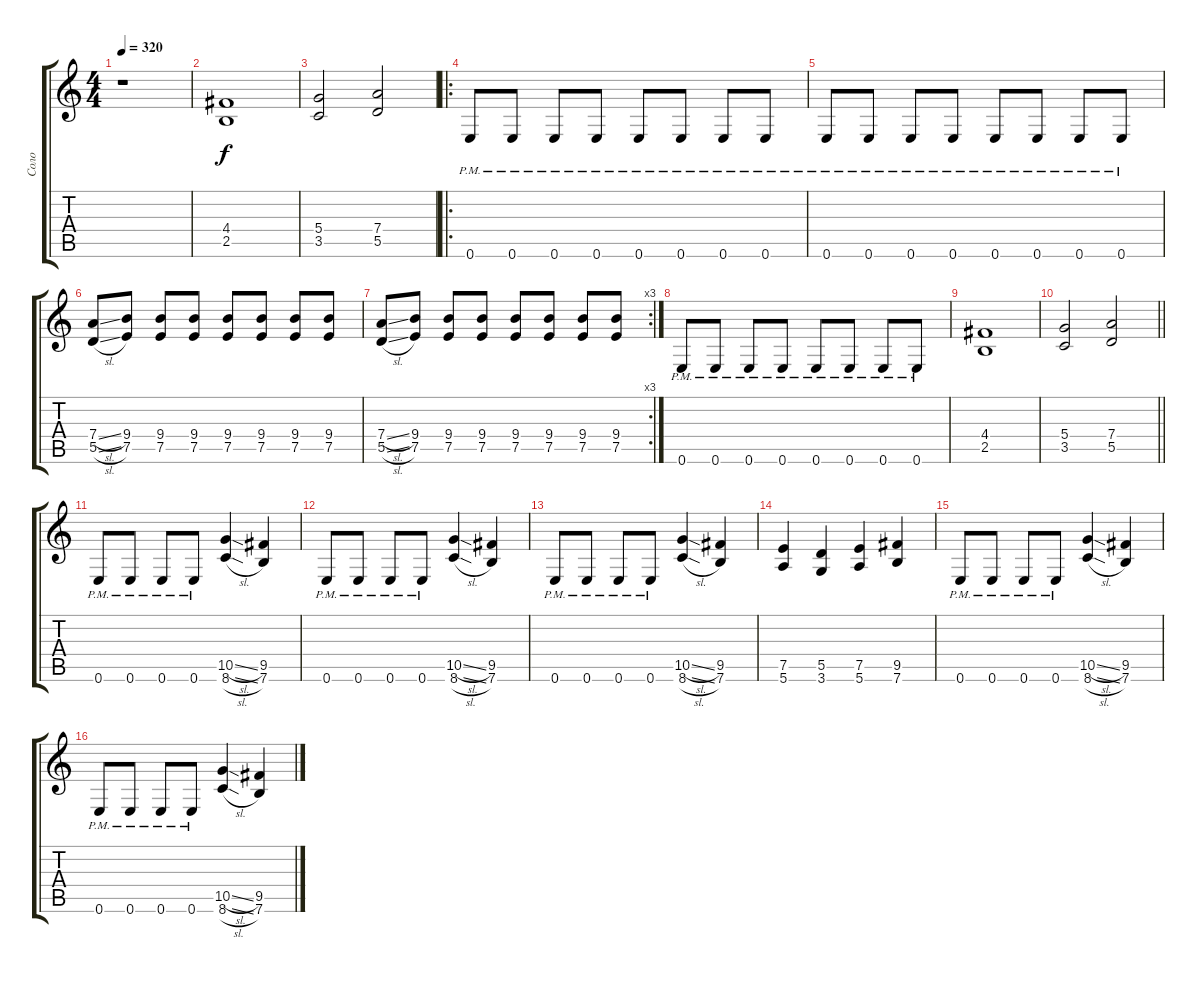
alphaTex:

\track ("Соло" "Соло") {instrument distortionguitar}
\staff {score tabs}
\tuning (E4 B3 G3 D3 A2 E2) {hide}
\ts (4 4)
\tempo 320
\clef g2
\ks c
r.1{dy f} |
(4.4 2.5).1 |
(5.4 3.5).2 (7.4 5.5).2 |
\ro
0.6{pm}.8 0.6{pm}.8 0.6{pm}.8 0.6{pm}.8 0.6{pm}.8 0.6{pm}.8 0.6{pm}.8 0.6{pm}.8 |
0.6{pm}.8 0.6{pm}.8 0.6{pm}.8 0.6{pm}.8 0.6{pm}.8 0.6{pm}.8 0.6{pm}.8 0.6{pm}.8 |
(7.4{sl} 5.5{sl}).8 (9.4 7.5).8 (9.4 7.5).8 (9.4 7.5).8 (9.4 7.5).8 (9.4 7.5).8 (9.4 7.5).8 (9.4 7.5).8 |
\rc 3
(7.4{sl} 5.5{sl}).8 (9.4 7.5).8 (9.4 7.5).8 (9.4 7.5).8 (9.4 7.5).8 (9.4 7.5).8 (9.4 7.5).8 (9.4 7.5).8 |
0.6{pm}.8 0.6{pm}.8 0.6{pm}.8 0.6{pm}.8 0.6{pm}.8 0.6{pm}.8 0.6{pm}.8 0.6{pm}.8 |
(4.4 2.5).1 |
\barLineRight lightlight
(5.4 3.5).2 (7.4 5.5).2 |
0.6{pm}.8 0.6{pm}.8 0.6{pm}.8 0.6{pm}.8 (10.5{sl} 8.6{sl}).4 (9.5 7.6).4 |
0.6{pm}.8 0.6{pm}.8 0.6{pm}.8 0.6{pm}.8 (10.5{sl} 8.6{sl}).4 (9.5 7.6).4 |
0.6{pm}.8 0.6{pm}.8 0.6{pm}.8 0.6{pm}.8 (10.5{sl} 8.6{sl}).4 (9.5 7.6).4 |
(7.5 5.6).4 (5.5 3.6).4 (7.5 5.6).4 (9.5 7.6).4 |
0.6{pm}.8 0.6{pm}.8 0.6{pm}.8 0.6{pm}.8 (10.5{sl} 8.6{sl}).4 (9.5 7.6).4 |
0.6{pm}.8 0.6{pm}.8 0.6{pm}.8 0.6{pm}.8 (10.5{sl} 8.6{sl}).4 (9.5 7.6).4
